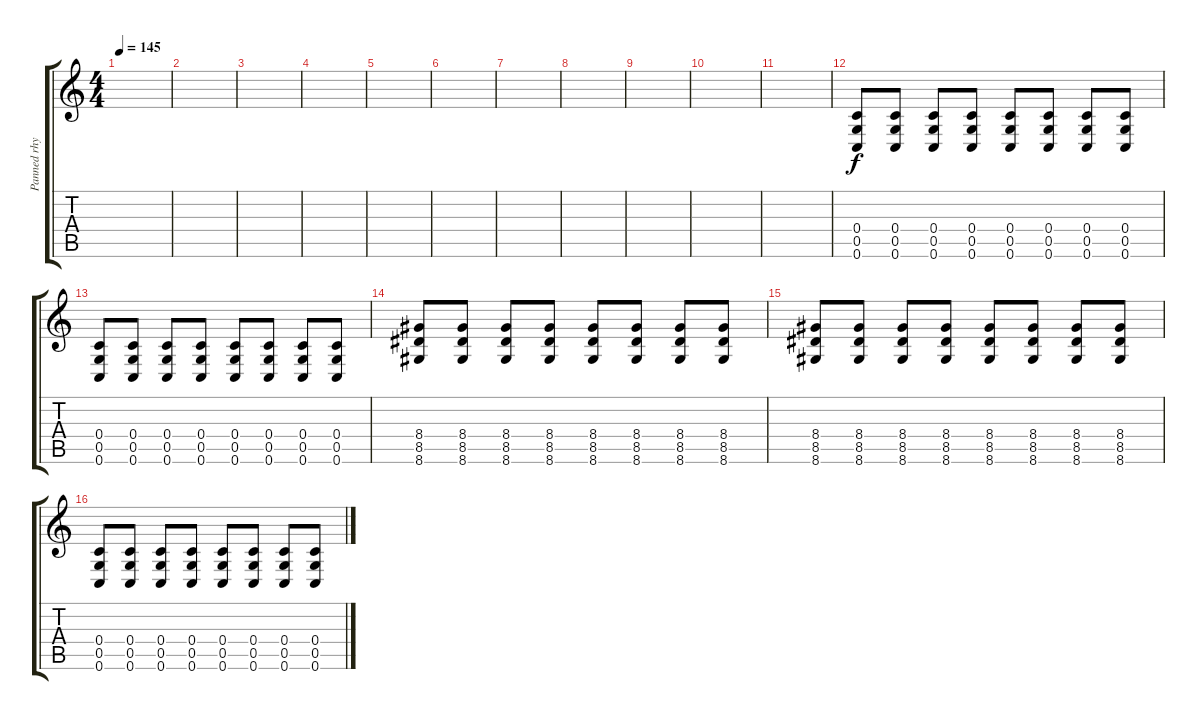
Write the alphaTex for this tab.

\track ("Panned rhythm guitar 1" "Panned rhy") {instrument distortionguitar}
\staff {score tabs}
\tuning (D4 A3 F3 C3 G2 C2) {hide}
\ts (4 4)
\tempo 145
\clef g2
\ks c
|
|
|
|
|
|
|
|
|
|
|
(0.4 0.5 0.6).8{balance 8} (0.4 0.5 0.6).8 (0.4 0.5 0.6).8 (0.4 0.5 0.6).8 (0.4 0.5 0.6).8 (0.4 0.5 0.6).8 (0.4 0.5 0.6).8 (0.4 0.5 0.6).8 |
(0.4 0.5 0.6).8 (0.4 0.5 0.6).8 (0.4 0.5 0.6).8 (0.4 0.5 0.6).8 (0.4 0.5 0.6).8 (0.4 0.5 0.6).8 (0.4 0.5 0.6).8 (0.4 0.5 0.6).8 |
(8.4 8.5 8.6).8 (8.4 8.5 8.6).8 (8.4 8.5 8.6).8 (8.4 8.5 8.6).8 (8.4 8.5 8.6).8 (8.4 8.5 8.6).8 (8.4 8.5 8.6).8 (8.4 8.5 8.6).8 |
(8.4 8.5 8.6).8 (8.4 8.5 8.6).8 (8.4 8.5 8.6).8 (8.4 8.5 8.6).8 (8.4 8.5 8.6).8 (8.4 8.5 8.6).8 (8.4 8.5 8.6).8 (8.4 8.5 8.6).8 |
(0.4 0.5 0.6).8 (0.4 0.5 0.6).8 (0.4 0.5 0.6).8 (0.4 0.5 0.6).8 (0.4 0.5 0.6).8 (0.4 0.5 0.6).8 (0.4 0.5 0.6).8 (0.4 0.5 0.6).8
